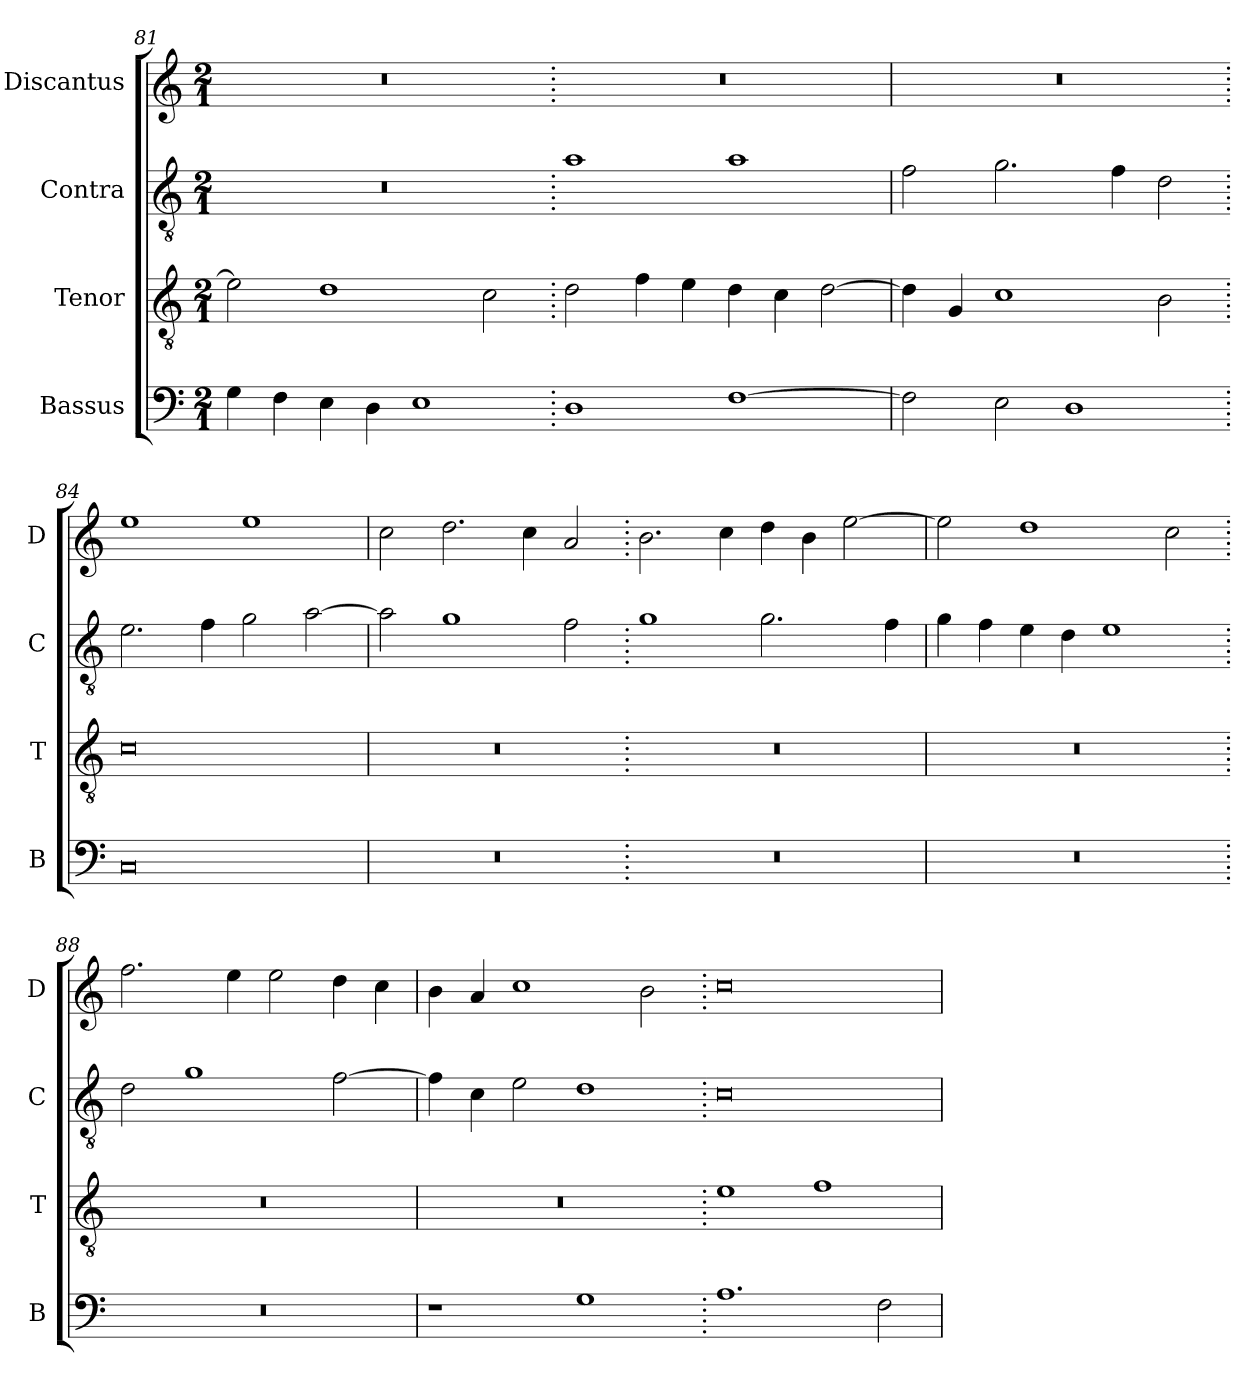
**kern	**kern	**kern	**kern
*part4	*part3	*part2	*part1
*staff4	*staff3	*staff2	*staff1
*I"Bassus	*I"Tenor	*I"Contra	*I"Discantus
*I'B	*I'T	*I'C	*I'D
*clefF4	*clefGv2	*clefGv2	*clefG2
*k[]	*k[]	*k[]	*k[]
*M2/1	*M2/1	*M2/1	*M2/1
=81	=81	=81	=81
4G\	2e\]	0r	0r
4F\	.	.	.
4E\	1d	.	.
4D\	.	.	.
1E	.	.	.
.	2c\	.	.
=82.	=82.	=82.	=82.
1D	2d\	1a	0r
.	4f\	.	.
.	4e\	.	.
[1F	4d\	1a	.
.	4c\	.	.
.	[2d\	.	.
=83	=83	=83	=83
2F\]	4d\]	2f\	0r
.	4G/	.	.
2E\	1c	2.g\	.
1D	.	.	.
.	.	4f\	.
.	2B\	2d\	.
=84.	=84.	=84.	=84.
0C	0c	2.e\	1ee
.	.	4f\	.
.	.	2g\	1ee
.	.	[2a\	.
=85	=85	=85	=85
0r	0r	2a\]	2cc\
.	.	1g	2.dd\
.	.	.	4cc\
.	.	2f\	2a/
=86.	=86.	=86.	=86.
0r	0r	1g	2.b\
.	.	.	4cc\
.	.	2.g\	4dd\
.	.	.	4b\
.	.	.	[2ee\
.	.	4f\	.
=87	=87	=87	=87
0r	0r	4g\	2ee\]
.	.	4f\	.
.	.	4e\	1dd
.	.	4d\	.
.	.	1e	.
.	.	.	2cc\
=88.	=88.	=88.	=88.
0r	0r	2d\	2.ff\
.	.	1g	.
.	.	.	4ee\
.	.	.	2ee\
.	.	[2f\	4dd\
.	.	.	4cc\
=89	=89	=89	=89
1r	0r	4f\]	4b\
.	.	4c\	4a/
.	.	2e\	1cc
1G	.	1d	.
.	.	.	2b\
=90.	=90.	=90.	=90.
1.A	1e	0c	0cc
.	1f	.	.
2F\	.	.	.
=	=	=	=
*-	*-	*-	*-
